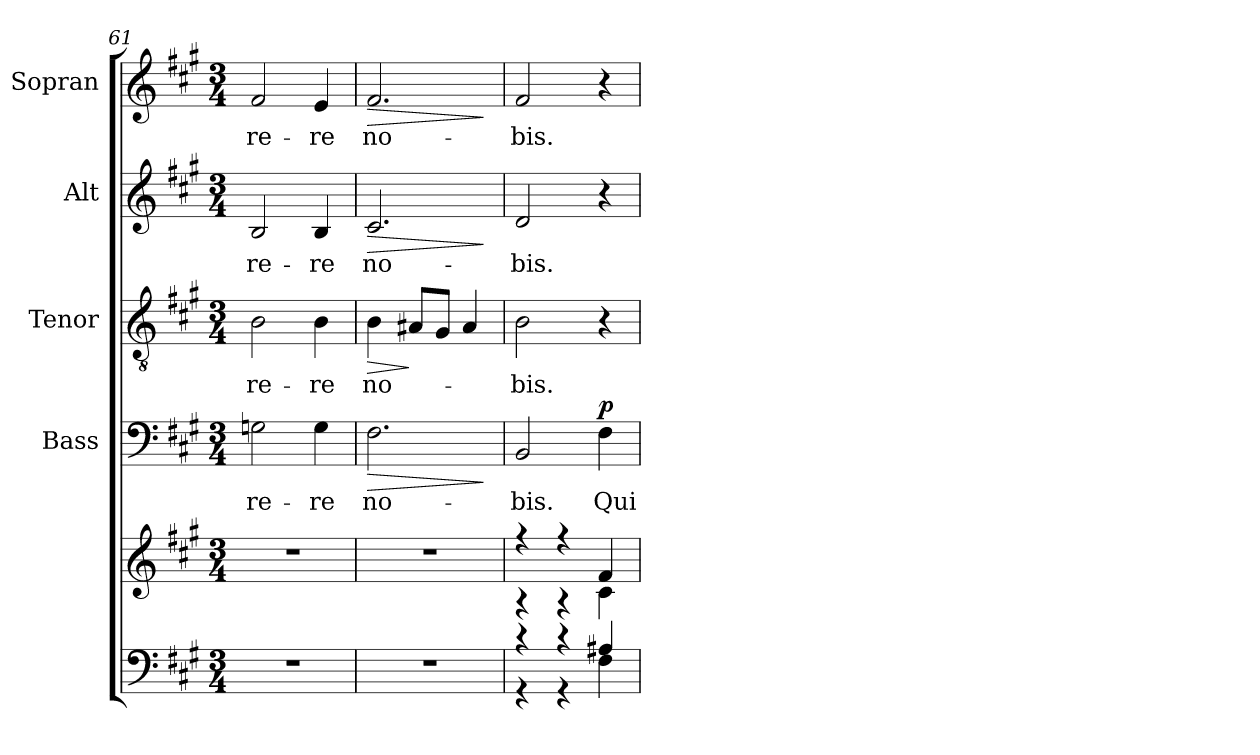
**kern	**kern	**kern	**text	**dynam	**kern	**text	**dynam	**kern	**text	**dynam	**kern	**text	**dynam
*part5	*part5	*part4	*part4	*part4	*part3	*part3	*part3	*part2	*part2	*part2	*part1	*part1	*part1
*staff6	*staff5	*staff4	*staff4	*staff4	*staff3	*staff3	*staff3	*staff2	*staff2	*staff2	*staff1	*staff1	*staff1
*	*	*I"Bass	*	*	*I"Tenor	*	*	*I"Alt	*	*	*I"Sopran	*	*
*	*	*I'B.	*	*	*I'T.	*	*	*I'A.	*	*	*I'S.	*	*
*clefF4	*clefG2	*clefF4	*	*	*clefGv2	*	*	*clefG2	*	*	*clefG2	*	*
*k[f#c#g#]	*k[f#c#g#]	*k[f#c#g#]	*	*	*k[f#c#g#]	*	*	*k[f#c#g#]	*	*	*k[f#c#g#]	*	*
*A:	*A:	*A:	*	*	*A:	*	*	*A:	*	*	*A:	*	*
*M3/4	*M3/4	*M3/4	*	*	*M3/4	*	*	*M3/4	*	*	*M3/4	*	*
=61	=61	=61	=61	=61	=61	=61	=61	=61	=61	=61	=61	=61	=61
!	!	!	!LO:LY:b	!	!	!LO:LY:b	!	!	!LO:LY:b	!	!	!LO:LY:b	!
2.r	2.r	2Gn\	-re-	.	2B\	-re-	.	2B/	-re-	.	2f#/	-re-	.
!	!	!	!LO:LY:b	!	!	!LO:LY:b	!	!	!LO:LY:b	!	!	!LO:LY:b	!
.	.	4G\	-re	.	4B\	-re	.	4B/	-re	.	4e/	-re	.
=62	=62	=62	=62	=62	=62	=62	=62	=62	=62	=62	=62	=62	=62
!	!	!	!LO:LY:b	!LO:HP:b	!	!LO:LY:b	!LO:HP:b	!	!LO:LY:b	!LO:HP:b	!	!LO:LY:b	!LO:HP:b
2.r	2.r	2.F#\	no-	>	4B\	no-	>	2.c#/	no-	>	2.f#/	no-	>
.	.	.	.	.	8A#X/L	.	]	.	.	.	.	.	.
.	.	.	.	.	8G#/J	.	.	.	.	.	.	.	.
.	.	.	.	.	4A#/	.	.	.	.	.	.	.	.
.	.	.	.	]	.	.	.	.	.	]	.	.	]
=63	=63	=63	=63	=63	=63	=63	=63	=63	=63	=63	=63	=63	=63
*^	*^	*	*	*	*	*	*	*	*	*	*	*	*
!	!	!	!	!	!LO:LY:b	!	!	!LO:LY:b	!	!	!LO:LY:b	!	!	!LO:LY:b	!
4r	4r	4r	4r	2BB/	-bis.	.	2B\	-bis.	.	2d/	-bis.	.	2f#/	-bis.	.
4r	4r	4r	4r	.	.	.	.	.	.	.	.	.	.	.	.
!	!	!	!	!	!LO:LY:b	!LO:DY:a	!	!	!	!	!	!	!	!	!
4A#X/	4F#\	4f#/	4c#\	4F#\	Qui	p	4r	.	.	4r	.	.	4r	.	.
*v	*v	*	*	*	*	*	*	*	*	*	*	*	*	*	*
*	*v	*v	*	*	*	*	*	*	*	*	*	*	*	*
=	=	=	=	=	=	=	=	=	=	=	=	=	=
*-	*-	*-	*-	*-	*-	*-	*-	*-	*-	*-	*-	*-	*-
